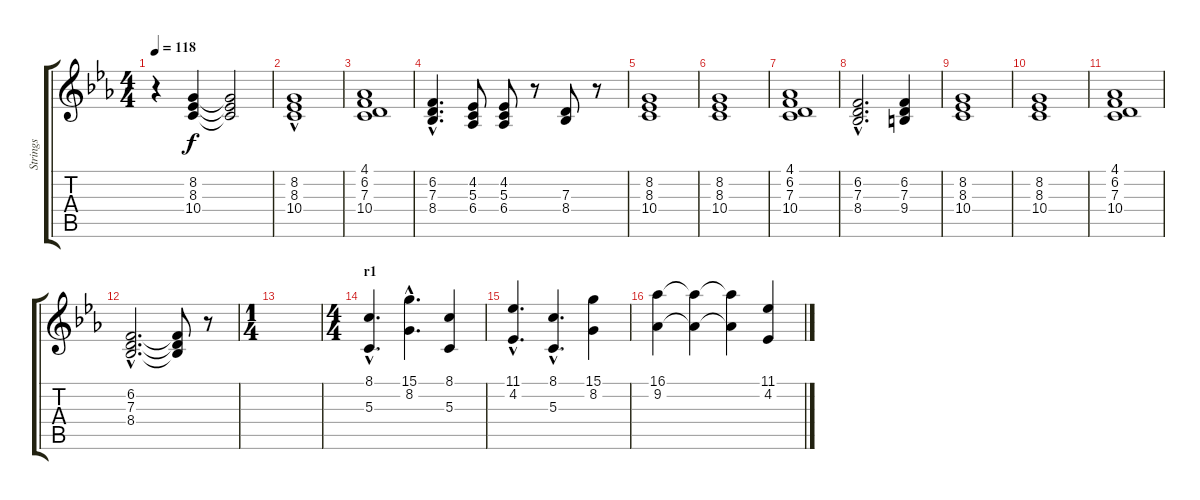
\track ("Strings" "Strings") {instrument stringensemble1}
\staff {score tabs}
\tuning (E4 B3 G3 D3 A2 E2) {hide}
\ts (4 4)
\tempo 118
\clef g2
\ks cminor
r.4{dy f} (8.2 8.3 10.4).4 (8.2{t} 8.3{t} 10.4{t}).2 |
(8.2{hac} 8.3 10.4).1 |
(4.1 6.2 7.3 10.4).1 |
(6.2{hac} 7.3{hac} 8.4{hac}).4{d} (4.2 5.3 6.4).8 (4.2 5.3 6.4).8 r.8 (7.3 8.4).8 r.8 |
(8.2 8.3 10.4).1 |
(8.2 8.3 10.4).1 |
(4.1 6.2 7.3 10.4).1 |
(6.2{hac} 7.3{hac} 8.4{hac}).2{d} (6.2 7.3 9.4).4 |
(8.2 8.3 10.4).1 |
(8.2 8.3 10.4).1 |
(4.1 6.2 7.3 10.4).1 |
(6.2{hac} 7.3{hac} 8.4{hac}).2{d} (6.2{t} 7.3{t} 8.4{t}).8 r.8 |
\ts (1 4)
|
\ts (4 4)
\section ("" "r1")
(8.1{hac} 5.3{hac}).4{d} (15.1{hac} 8.2{hac}).4{d} (8.1 5.3).4 |
(11.1{hac} 4.2{hac}).4{d} (8.1{hac} 5.3{hac}).4{d} (15.1 8.2).4 |
(16.1 9.2).4 (16.1{t} 9.2{t}).4 (16.1{t} 9.2{t}).4 (11.1 4.2).4
